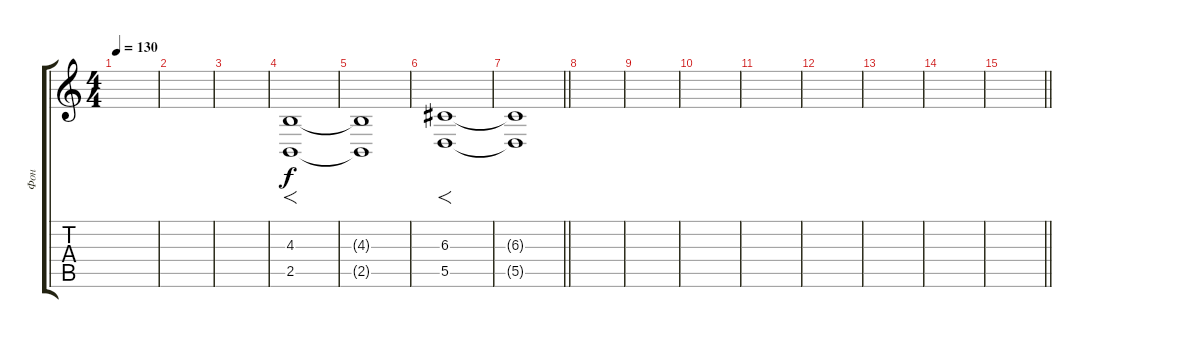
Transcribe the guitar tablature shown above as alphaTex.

\track ("Фон" "Фон") {instrument stringensemble2}
\staff {score tabs}
\tuning (E4 B3 G3 D3 A2 E2) {hide}
\ts (4 4)
\tempo 130
\clef g2
\ks c
|
|
|
(4.3 2.5).1{f volume 9} |
(4.3{t} 2.5{t}).1 |
(6.3 5.5).1{f} |
\barLineRight lightlight
(6.3{t} 5.5{t}).1 |
|
|
|
|
|
|
|
\barLineRight lightlight
